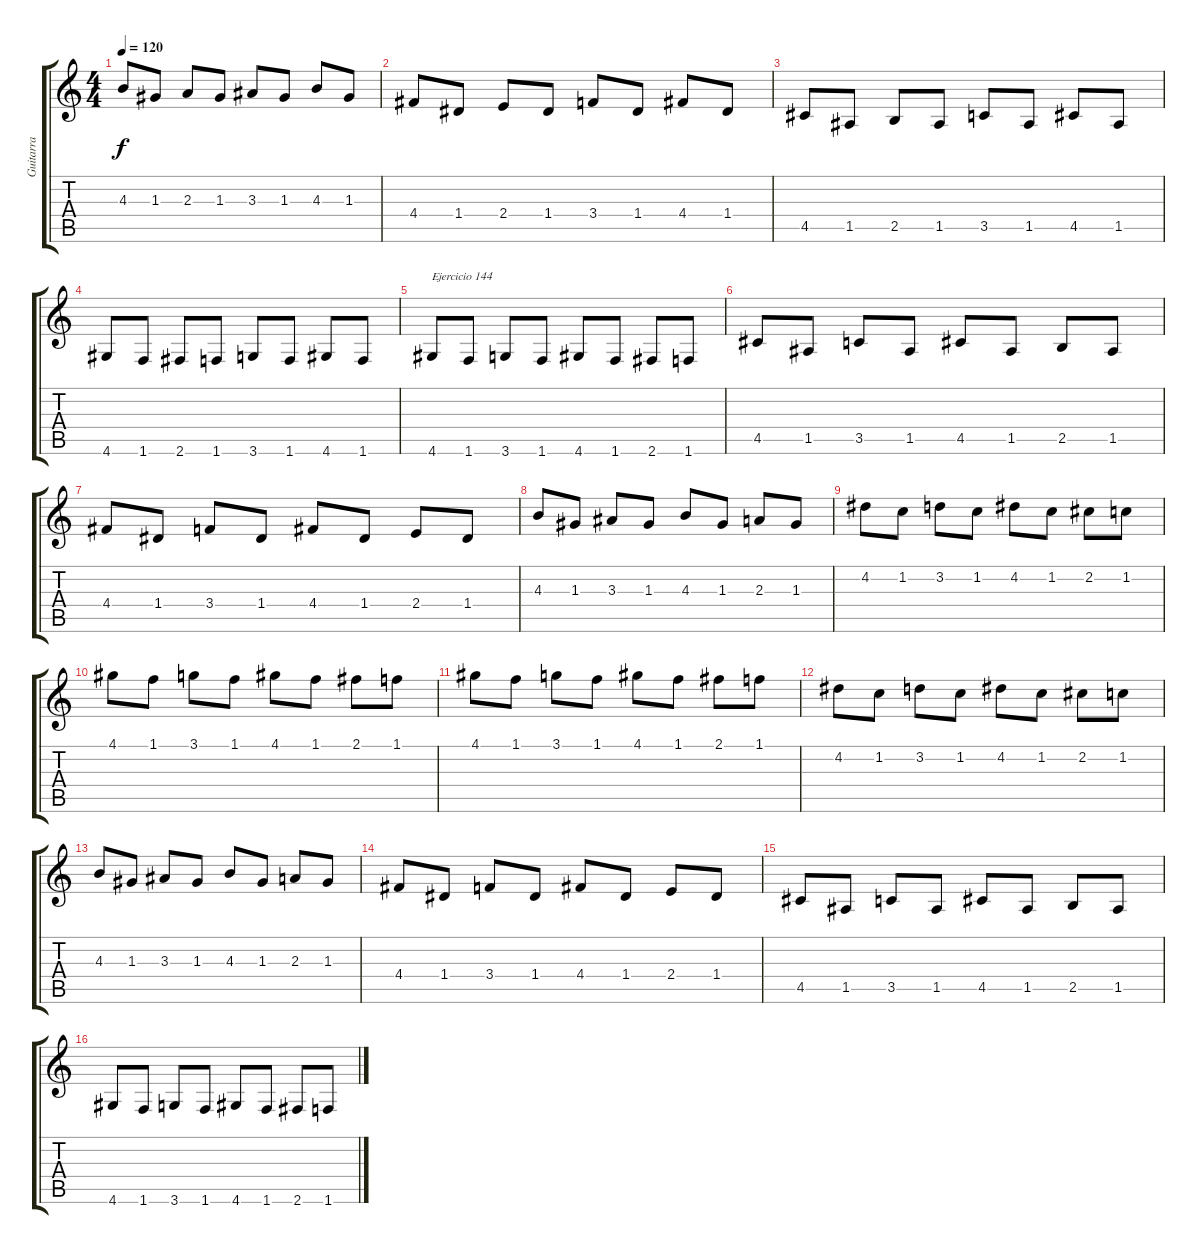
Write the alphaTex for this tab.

\track ("Guitarra" "Guitarra") {instrument acousticguitarnylon}
\staff {score tabs}
\tuning (E4 B3 G3 D3 A2 E2) {hide}
\ts (4 4)
\tempo 120
\clef g2
\ks c
4.3.8{dy f} 1.3.8 2.3.8 1.3.8 3.3.8 1.3.8 4.3.8 1.3.8 |
4.4.8 1.4.8 2.4.8 1.4.8 3.4.8 1.4.8 4.4.8 1.4.8 |
4.5.8 1.5.8 2.5.8 1.5.8 3.5.8 1.5.8 4.5.8 1.5.8 |
4.6.8 1.6.8 2.6.8 1.6.8 3.6.8 1.6.8 4.6.8 1.6.8 |
4.6.8{txt "Ejercicio 144"} 1.6.8 3.6.8 1.6.8 4.6.8 1.6.8 2.6.8 1.6.8 |
4.5.8 1.5.8 3.5.8 1.5.8 4.5.8 1.5.8 2.5.8 1.5.8 |
4.4.8 1.4.8 3.4.8 1.4.8 4.4.8 1.4.8 2.4.8 1.4.8 |
4.3.8 1.3.8 3.3.8 1.3.8 4.3.8 1.3.8 2.3.8 1.3.8 |
4.2.8 1.2.8 3.2.8 1.2.8 4.2.8 1.2.8 2.2.8 1.2.8 |
4.1.8 1.1.8 3.1.8 1.1.8 4.1.8 1.1.8 2.1.8 1.1.8 |
4.1.8 1.1.8 3.1.8 1.1.8 4.1.8 1.1.8 2.1.8 1.1.8 |
4.2.8 1.2.8 3.2.8 1.2.8 4.2.8 1.2.8 2.2.8 1.2.8 |
4.3.8 1.3.8 3.3.8 1.3.8 4.3.8 1.3.8 2.3.8 1.3.8 |
4.4.8 1.4.8 3.4.8 1.4.8 4.4.8 1.4.8 2.4.8 1.4.8 |
4.5.8 1.5.8 3.5.8 1.5.8 4.5.8 1.5.8 2.5.8 1.5.8 |
4.6.8 1.6.8 3.6.8 1.6.8 4.6.8 1.6.8 2.6.8 1.6.8
